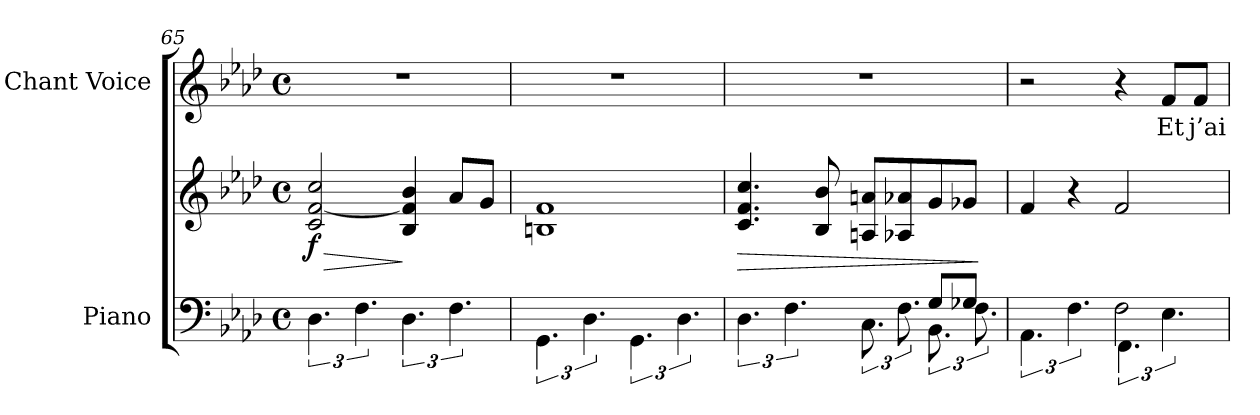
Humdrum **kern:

**kern	**kern	**dynam	**kern	**text
*part2	*part2	*part2	*part1	*part1
*staff3	*staff2	*staff2/3	*staff1	*staff1
*I"Piano	*	*	*I"Chant Voice	*
*I'Pno	*	*	*	*
*clefF4	*clefG2	*	*clefG2	*
*k[b-e-a-d-]	*k[b-e-a-d-]	*	*k[b-e-a-d-]	*
*M4/4	*M4/4	*	*M4/4	*
*met(c)	*met(c)	*	*met(c)	*
=65	=65	=65	=65	=65
!	!	!LO:HP:b	!	!
!	!	!LO:DY:n=1:b	!	!
6.D-\	2c/ [<2f/ 2cc/	> f	1r	.
6.F\	.	.	.	.
6.D-\	4B-/ 4f/] 4b-/	]	.	.
6.F\	8a-/L	.	.	.
.	8g/J	.	.	.
=66	=66	=66	=66	=66
6.GG\	1Bn 1f	.	1r	.
6.D-\	.	.	.	.
6.GG\	.	.	.	.
6.D-\	.	.	.	.
=67	=67	=67	=67	=67
*^	*	*	*	*
!	!	!	!LO:HP:b	!	!
2.ryy	6.D-\	4.c/ 4.f/ 4.cc/	>	1r	.
.	6.F\	.	.	.	.
.	.	8B-/ 8b-/	.	.	.
.	12.C\	8An/ 8an/L	.	.	.
.	12.F\	8A-X/ 8a-X/	.	.	.
8G/L	12.BB-\	8g/	.	.	.
8G-X/J	12.F\	8g-X/J	.	.	.
*v	*v	*	*	*	*
.	.	]	.	.
=68	=68	=68	=68	=68
*^	*	*	*	*
2ryy	6.AA-\	4f/	.	2r	.
.	6.F\	4r	.	.	.
2F\	6.FF\	2f/	.	4r	.
.	6.E-\	.	.	8f/L	Et
.	.	.	.	8f/J	j’ai
*v	*v	*	*	*	*
=	=	=	=	=
*-	*-	*-	*-	*-
